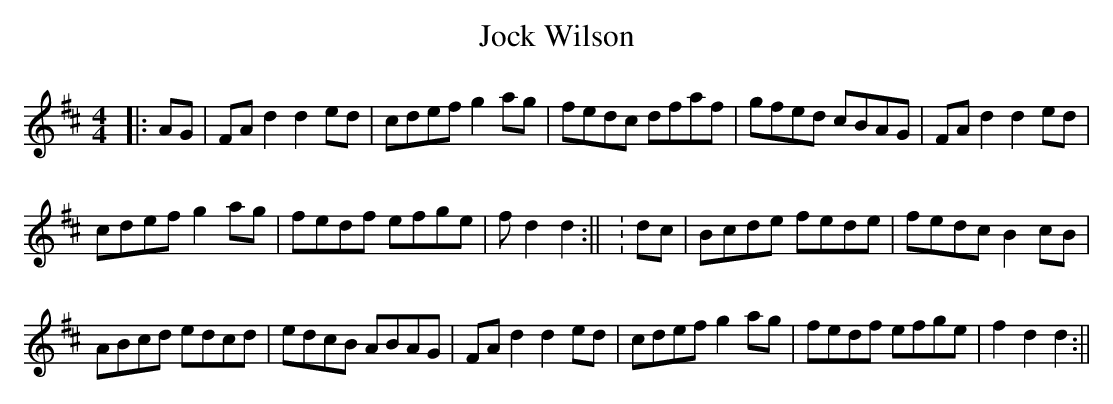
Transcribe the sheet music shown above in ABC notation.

X:1
T:Jock Wilson
M:4/4
L:1/8
K:D
|:AG|FAd2d2ed|cdefg2ag|fedc dfaf|gfed cBAG|FAd2d2ed|!cdefg2ag|fedf
efge| f 2d2d2:|| :dc|Bcde fede|fedcB2cB|!ABcd edcd|edcB
ABAG|FAd2d2ed|cdef g2ag|fedf efge |f2d2d2:||
